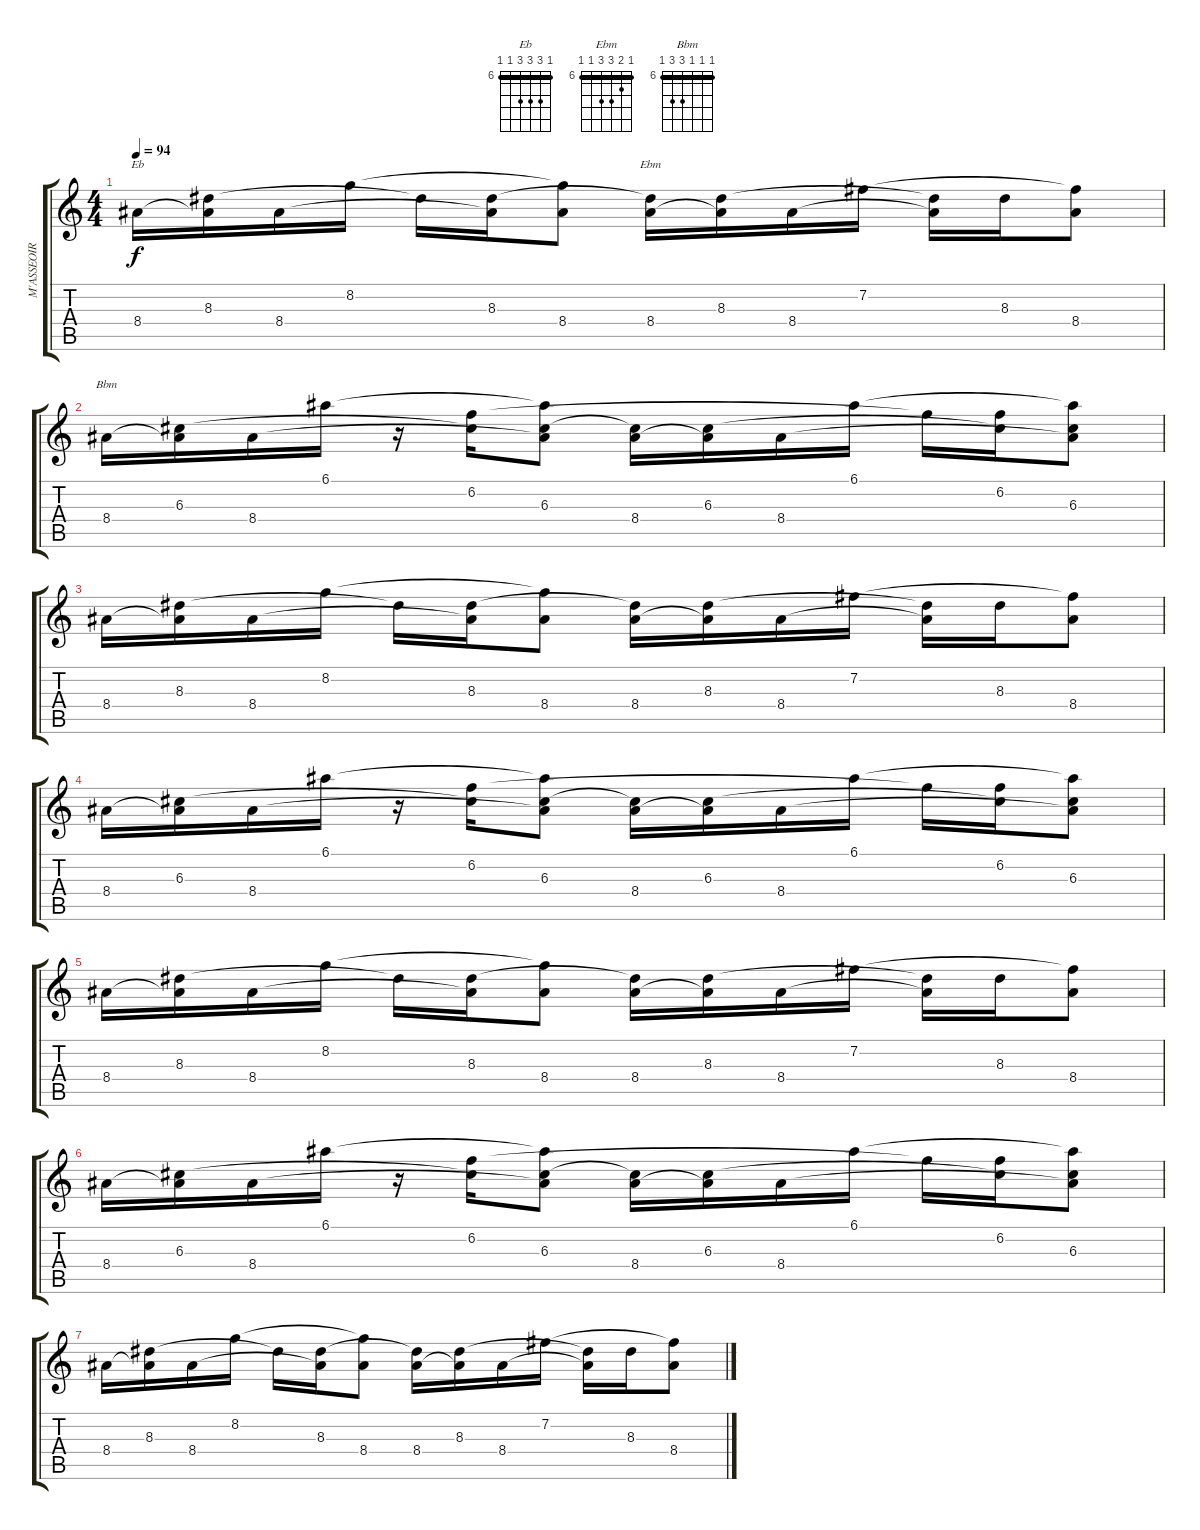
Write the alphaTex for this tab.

\track ("M'ASSEOIR (guitare 2)" "M'ASSEOIR ") {instrument acousticguitarnylon}
\staff {score tabs}
\tuning (E4 B3 G3 D3 A2 E2) {hide}
\chord ("Eb" 6 8 8 8 6 6) {firstfret 6 barre 6}
\chord ("Ebm" 6 7 8 8 6 6) {firstfret 6 barre 6}
\chord ("Bbm" 6 6 6 8 8 6) {firstfret 6 barre 6}
\ts (4 4)
\tempo 94
\clef g2
\ks c
8.4.16{ch "Eb" dy f} (8.3 8.4{t}).16 8.4.16 8.2.16 8.3{t}.16 (8.3 8.4{t}).16 (8.2{t} 8.4).8 (8.3{t} 8.4).16{ch "Ebm"} (8.3 8.4{t}).16 8.4.16 7.2.16 (8.3{t} 8.4{t}).16 8.3.16 (7.2{t} 8.4).8 |
8.4.16{ch "Bbm"} (6.3 8.4{t}).16 8.4.16 6.1.16 r.16 (6.2 6.3{t}).16 (6.1{t} 6.3 8.4{t}).8 (6.3{t} 8.4).16 (6.3 8.4{t}).16 8.4.16 6.1.16 6.2{t}.16 (6.2 6.3{t}).16 (6.1{t} 6.3 8.4{t}).8 |
8.4.16 (8.3 8.4{t}).16 8.4.16 8.2.16 8.3{t}.16 (8.3 8.4{t}).16 (8.2{t} 8.4).8 (8.3{t} 8.4).16 (8.3 8.4{t}).16 8.4.16 7.2.16 (8.3{t} 8.4{t}).16 8.3.16 (7.2{t} 8.4).8 |
8.4.16 (6.3 8.4{t}).16 8.4.16 6.1.16 r.16 (6.2 6.3{t}).16 (6.1{t} 6.3 8.4{t}).8 (6.3{t} 8.4).16 (6.3 8.4{t}).16 8.4.16 6.1.16 6.2{t}.16 (6.2 6.3{t}).16 (6.1{t} 6.3 8.4{t}).8 |
8.4.16 (8.3 8.4{t}).16 8.4.16 8.2.16 8.3{t}.16 (8.3 8.4{t}).16 (8.2{t} 8.4).8 (8.3{t} 8.4).16 (8.3 8.4{t}).16 8.4.16 7.2.16 (8.3{t} 8.4{t}).16 8.3.16 (7.2{t} 8.4).8 |
8.4.16 (6.3 8.4{t}).16 8.4.16 6.1.16 r.16 (6.2 6.3{t}).16 (6.1{t} 6.3 8.4{t}).8 (6.3{t} 8.4).16 (6.3 8.4{t}).16 8.4.16 6.1.16 6.2{t}.16 (6.2 6.3{t}).16 (6.1{t} 6.3 8.4{t}).8 |
8.4.16 (8.3 8.4{t}).16 8.4.16 8.2.16 8.3{t}.16 (8.3 8.4{t}).16 (8.2{t} 8.4).8 (8.3{t} 8.4).16 (8.3 8.4{t}).16 8.4.16 7.2.16 (8.3{t} 8.4{t}).16 8.3.16 (7.2{t} 8.4).8
